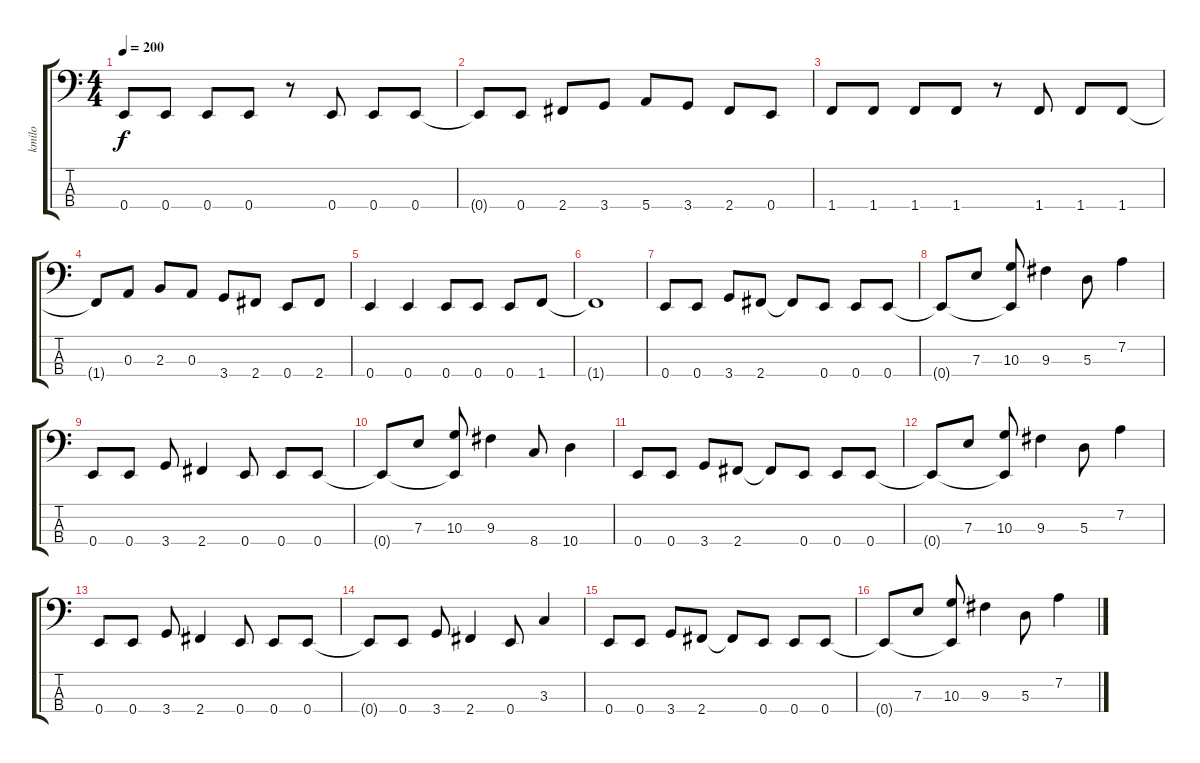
\track ("kmilo" "kmilo") {instrument electricbassfinger}
\staff {score tabs}
\tuning (G2 D2 A1 E1) {hide}
\ts (4 4)
\tempo 200
\clef f4
\ks c
0.4.8{dy f} 0.4.8 0.4.8 0.4.8 r.8 0.4.8 0.4.8 0.4.8 |
0.4{t}.8 0.4.8 2.4.8 3.4.8 5.4.8 3.4.8 2.4.8 0.4.8 |
1.4.8 1.4.8 1.4.8 1.4.8 r.8 1.4.8 1.4.8 1.4.8 |
1.4{t}.8 0.3.8 2.3.8 0.3.8 3.4.8 2.4.8 0.4.8 2.4.8 |
0.4.4 0.4.4 0.4.8 0.4.8 0.4.8 1.4.8 |
1.4{t}.1 |
0.4.8 0.4.8 3.4.8 2.4.8 2.4{t}.8 0.4.8 0.4.8 0.4.8 |
0.4{t}.8 7.3.8 (10.3 0.4{t}).8 9.3.4 5.3.8 7.2.4 |
0.4.8 0.4.8 3.4.8 2.4.4 0.4.8 0.4.8 0.4.8 |
0.4{t}.8 7.3.8 (10.3 0.4{t}).8 9.3.4 8.4.8 10.4.4 |
0.4.8 0.4.8 3.4.8 2.4.8 2.4{t}.8 0.4.8 0.4.8 0.4.8 |
0.4{t}.8 7.3.8 (10.3 0.4{t}).8 9.3.4 5.3.8 7.2.4 |
0.4.8 0.4.8 3.4.8 2.4.4 0.4.8 0.4.8 0.4.8 |
0.4{t}.8 0.4.8 3.4.8 2.4.4 0.4.8 3.3.4 |
0.4.8 0.4.8 3.4.8 2.4.8 2.4{t}.8 0.4.8 0.4.8 0.4.8 |
0.4{t}.8 7.3.8 (10.3 0.4{t}).8 9.3.4 5.3.8 7.2.4
